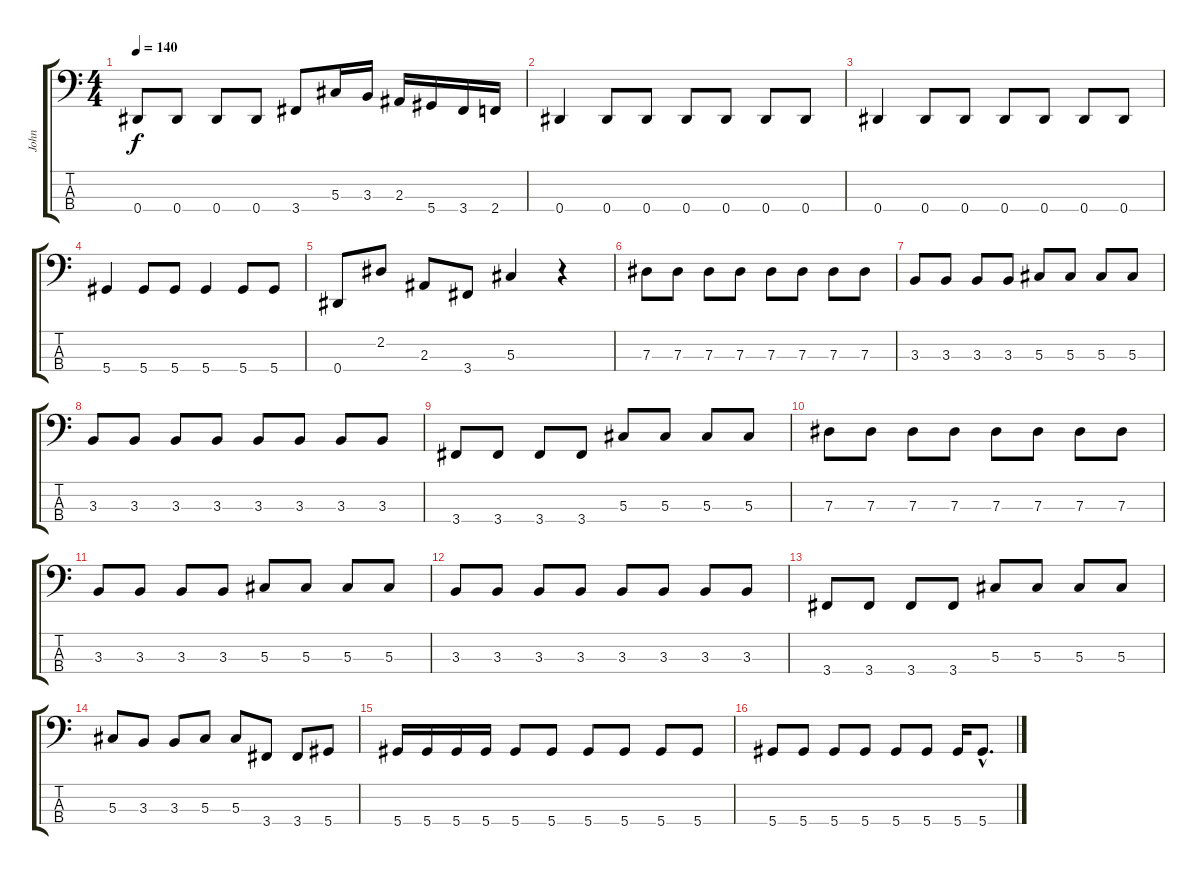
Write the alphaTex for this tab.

\track ("John" "John") {instrument electricbassfinger}
\staff {score tabs}
\tuning (Gb2 Db2 Ab1 Eb1) {hide}
\ts (4 4)
\tempo 140
\clef f4
\ks c
0.4.8{dy f} 0.4.8 0.4.8 0.4.8 3.4.8 5.3.16 3.3.16 2.3.16 5.4.16 3.4.16 2.4.16 |
0.4.4 0.4.8 0.4.8 0.4.8 0.4.8 0.4.8 0.4.8 |
0.4.4 0.4.8 0.4.8 0.4.8 0.4.8 0.4.8 0.4.8 |
5.4.4 5.4.8 5.4.8 5.4.4 5.4.8 5.4.8 |
0.4.8 2.2.8 2.3.8 3.4.8 5.3.4 r.4 |
7.3.8 7.3.8 7.3.8 7.3.8 7.3.8 7.3.8 7.3.8 7.3.8 |
3.3.8 3.3.8 3.3.8 3.3.8 5.3.8 5.3.8 5.3.8 5.3.8 |
3.3.8 3.3.8 3.3.8 3.3.8 3.3.8 3.3.8 3.3.8 3.3.8 |
3.4.8 3.4.8 3.4.8 3.4.8 5.3.8 5.3.8 5.3.8 5.3.8 |
7.3.8 7.3.8 7.3.8 7.3.8 7.3.8 7.3.8 7.3.8 7.3.8 |
3.3.8 3.3.8 3.3.8 3.3.8 5.3.8 5.3.8 5.3.8 5.3.8 |
3.3.8 3.3.8 3.3.8 3.3.8 3.3.8 3.3.8 3.3.8 3.3.8 |
3.4.8 3.4.8 3.4.8 3.4.8 5.3.8 5.3.8 5.3.8 5.3.8 |
5.3.8 3.3.8 3.3.8 5.3.8 5.3.8 3.4.8 3.4.8 5.4.8 |
5.4.16 5.4.16 5.4.16 5.4.16 5.4.8 5.4.8 5.4.8 5.4.8 5.4.8 5.4.8 |
5.4.8 5.4.8 5.4.8 5.4.8 5.4.8 5.4.8 5.4.16 5.4{hac}.8{d}
